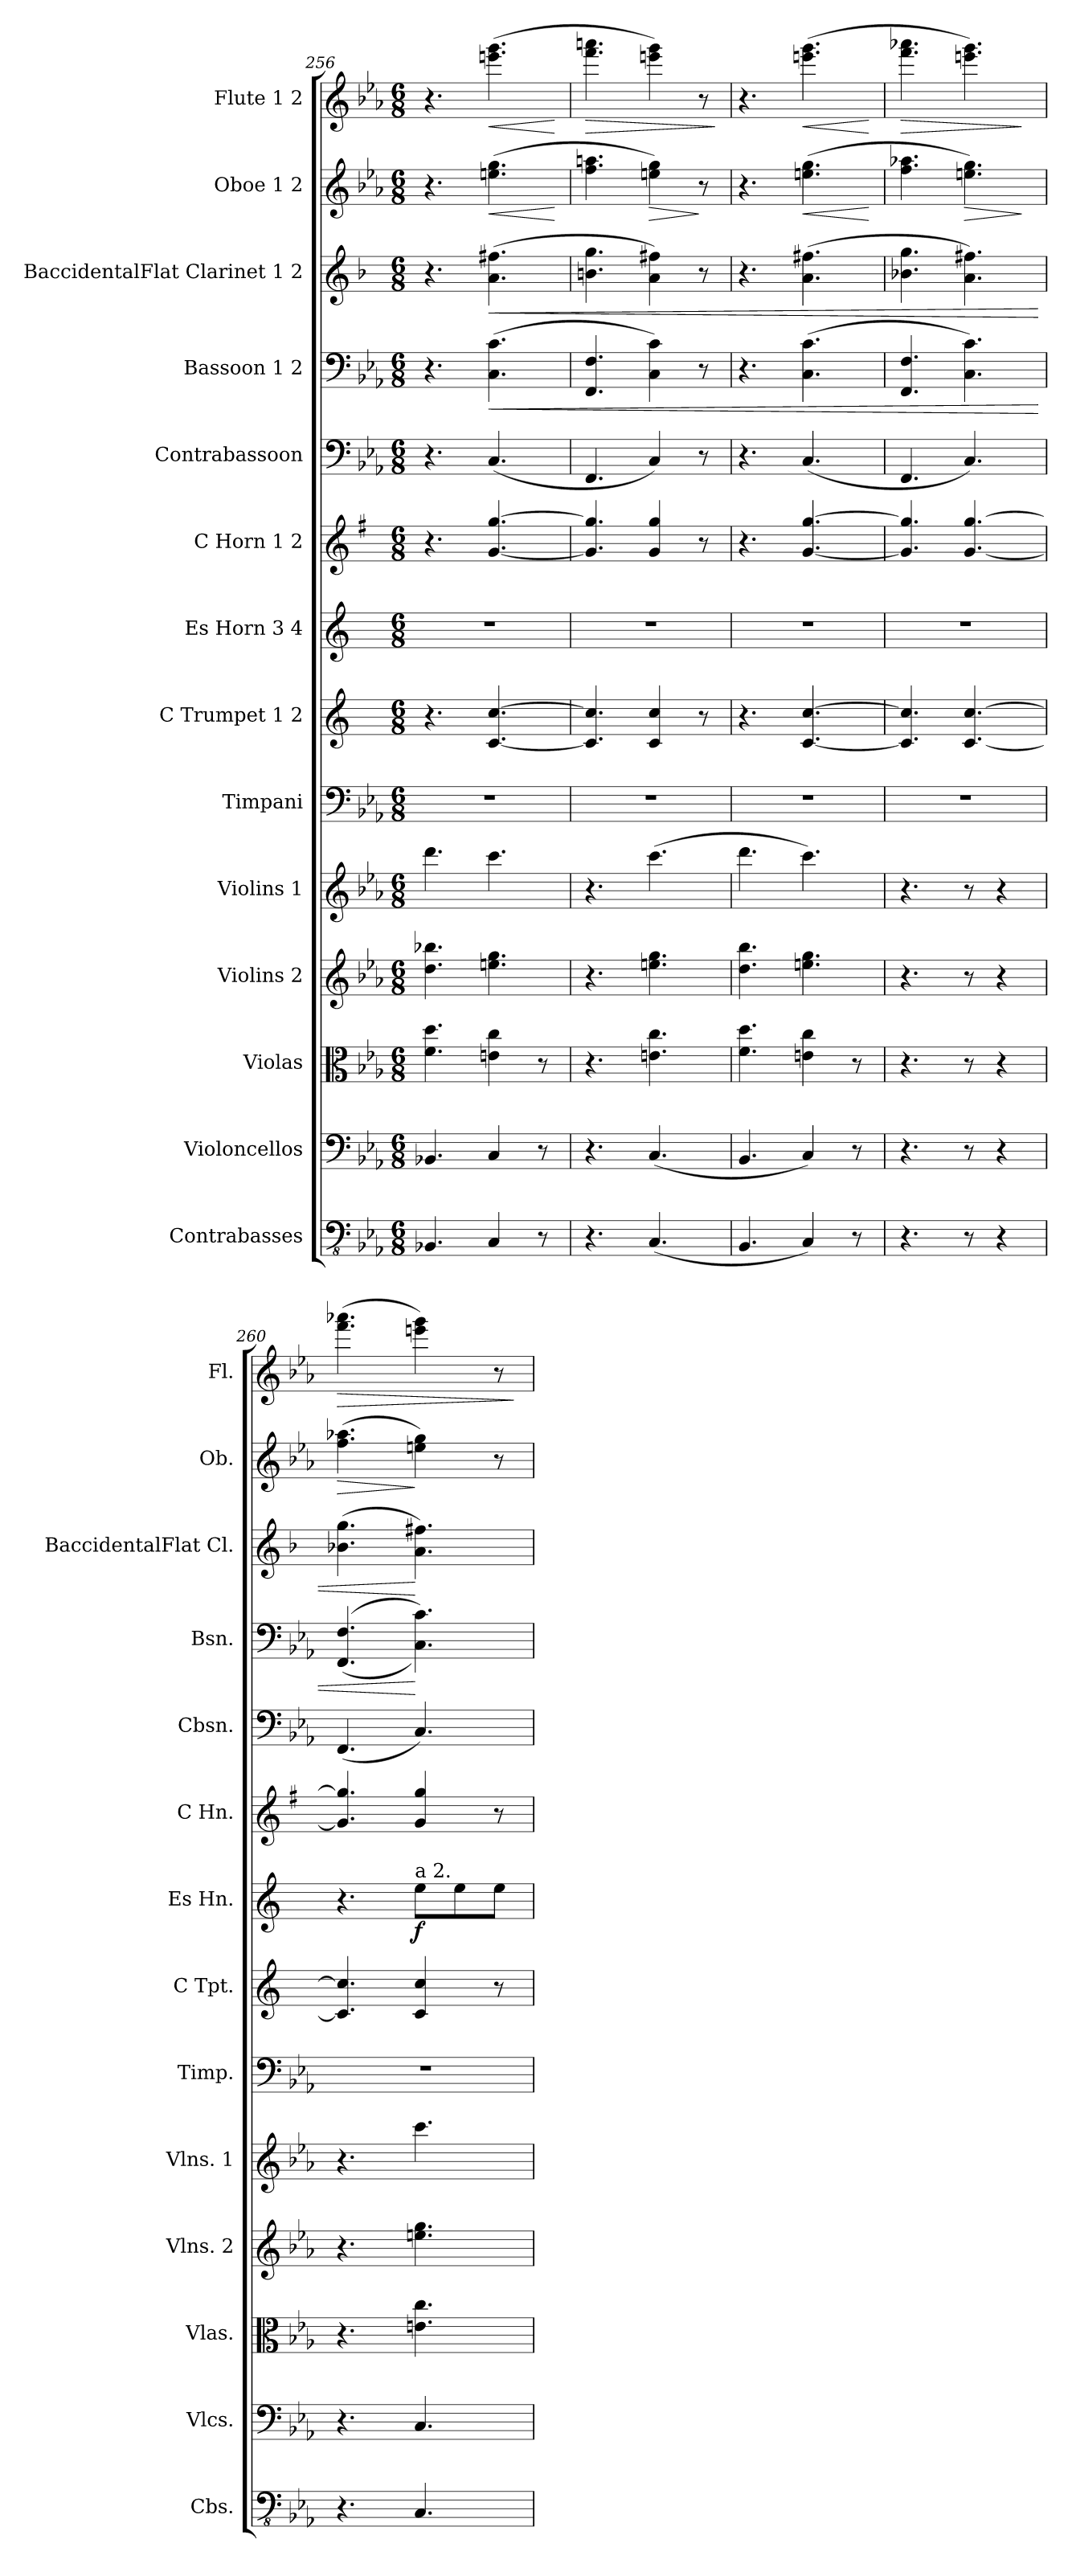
**kern	**kern	**kern	**kern	**kern	**kern	**kern	**kern	**dynam	**kern	**kern	**kern	**dynam	**kern	**dynam	**kern	**dynam	**kern	**dynam
*part14	*part13	*part12	*part11	*part10	*part9	*part8	*part7	*part7	*part6	*part5	*part4	*part4	*part3	*part3	*part2	*part2	*part1	*part1
*staff14	*staff13	*staff12	*staff11	*staff10	*staff9	*staff8	*staff7	*staff7	*staff6	*staff5	*staff4	*staff4	*staff3	*staff3	*staff2	*staff2	*staff1	*staff1
*I"Contrabasses	*I"Violoncellos	*I"Violas	*I"Violins 2	*I"Violins 1	*I"Timpani	*I"C Trumpet 1 2	*I"Es Horn 3 4	*	*I"C Horn 1 2	*I"Contrabassoon	*I"Bassoon 1 2	*	*I"BaccidentalFlat Clarinet 1 2	*	*I"Oboe 1 2	*	*I"Flute  1 2	*
*I'Cbs.	*I'Vlcs.	*I'Vlas.	*I'Vlns. 2	*I'Vlns. 1	*I'Timp.	*I'C Tpt.	*I'Es Hn.	*	*I'C Hn.	*I'Cbsn.	*I'Bsn.	*	*I'BaccidentalFlat Cl.	*	*I'Ob.	*	*I'Fl.	*
*clefFv4	*clefF4	*clefC3	*clefG2	*clefG2	*clefF4	*clefG2	*clefG2	*	*clefG2	*clefF4	*clefF4	*	*clefG2	*	*clefG2	*	*clefG2	*
*	*	*	*	*	*	*	*ITrd5c9	*	*ITrd4c7	*ITrd7c12	*	*	*ITrd1c2	*	*	*	*	*
*k[b-e-a-]	*k[b-e-a-]	*k[b-e-a-]	*k[b-e-a-]	*k[b-e-a-]	*k[b-e-a-]	*k[]	*k[b-e-a-]	*	*k[]	*k[b-e-a-]	*k[b-e-a-]	*	*k[b-e-a-]	*	*k[b-e-a-]	*	*k[b-e-a-]	*
*M6/8	*M6/8	*M6/8	*M6/8	*M6/8	*M6/8	*M6/8	*M6/8	*	*M6/8	*M6/8	*M6/8	*	*M6/8	*	*M6/8	*	*M6/8	*
=256	=256	=256	=256	=256	=256	=256	=256	=256	=256	=256	=256	=256	=256	=256	=256	=256	=256	=256
4.BBB-X/	4.BB-X/	4.f\ 4.dd\	4.dd\ 4.bb-X\	4.ddd\	2.r	4.r	2.r	.	4.r	4.r	4.r	.	4.r	.	4.r	.	4.r	.
!	!	!	!	!	!	!	!	!	!	!	!	!LO:HP:b	!	!LO:HP:b	!	!LO:HP:b	!	!LO:HP:b
4CC/	4C/	4en\ 4cc\	4.een\ 4.gg\	4.ccc\	.	[4.c/ [4.cc/	.	.	[4.c/ [4.cc/	(4.CC/	(4.C\ 4.c\	<	(4.g\ 4.een\	<	(4.een\ 4.gg\	<	(4.eeen\ 4.ggg\	<
8r	8r	8r	.	.	.	.	.	.	.	.	.	.	.	.	.	.	.	.
.	.	.	.	.	.	.	.	.	.	.	.	.	.	.	.	[	.	[
=257	=257	=257	=257	=257	=257	=257	=257	=257	=257	=257	=257	=257	=257	=257	=257	=257	=257	=257
!	!	!	!	!	!	!	!	!	!	!	!	!	!	!	!	!	!	!LO:HP:b
4.r	4.r	4.r	4.r	4.r	2.r	4.c/] 4.cc/]	2.r	.	4.c/] 4.cc/]	4.FFF/	4.FF/ 4.F/	.	4.an\ 4.ff\	.	4.ff\ 4.aan\	.	4.fff\ 4.aaan\	>
!	!	!	!	!	!	!	!	!	!	!	!	!	!	!	!	!LO:HP:b	!	!
(4.CC/	(4.C/	4.en\ 4.cc\	4.een\ 4.gg\	(4.ccc\	.	4c/ 4cc/	.	.	4c/ 4cc/	4CC/)	4C\ 4c\)	.	4g\ 4een\)	.	4een\ 4gg\)	>	4eeen\ 4ggg\)	.
.	.	.	.	.	.	8r	.	.	8r	8r	8r	.	8r	.	8r	]	8r	.
.	.	.	.	.	.	.	.	.	.	.	.	.	.	.	.	.	.	]
!!LO:PB:g=z
=258	=258	=258	=258	=258	=258	=258	=258	=258	=258	=258	=258	=258	=258	=258	=258	=258	=258	=258
4.BBB-/	4.BB-/	4.f\ 4.dd\	4.dd\ 4.bb-\	4.ddd\	2.r	4.r	2.r	.	4.r	4.r	4.r	.	4.r	.	4.r	.	4.r	.
!	!	!	!	!	!	!	!	!	!	!	!	!	!	!	!	!LO:HP:b	!	!LO:HP:b
4CC/)	4C/)	4en\ 4cc\	4.een\ 4.gg\	4.ccc\)	.	[4.c/ [4.cc/	.	.	[4.c/ [4.cc/	(4.CC/	(4.C\ 4.c\	.	(4.g\ 4.een\	.	(4.een\ 4.gg\	<	(4.eeen\ 4.ggg\	<
8r	8r	8r	.	.	.	.	.	.	.	.	.	.	.	.	.	.	.	.
.	.	.	.	.	.	.	.	.	.	.	.	.	.	.	.	[	.	[
=259	=259	=259	=259	=259	=259	=259	=259	=259	=259	=259	=259	=259	=259	=259	=259	=259	=259	=259
!	!	!	!	!	!	!	!	!	!	!	!	!	!	!	!	!	!	!LO:HP:b
4.r	4.r	4.r	4.r	4.r	2.r	4.c/] 4.cc/]	2.r	.	4.c/] 4.cc/]	4.FFF/	4.FF/ 4.F/	.	4.a-X\ 4.ff\	.	4.ff\ 4.aa-X\	.	4.fff\ 4.aaa-X\	>
!	!	!	!	!	!	!	!	!	!	!	!	!	!	!	!	!LO:HP:b	!	!
8r	8r	8r	8r	8r	.	[4.c/ [4.cc/	.	.	[4.c/ [4.cc/	4.CC/)	4.C\ 4.c\)	.	4.g\ 4.een\)	.	4.een\ 4.gg\)	>	4.eeen\ 4.ggg\)	.
4r	4r	4r	4r	4r	.	.	.	.	.	.	.	.	.	.	.	.	.	.
.	.	.	.	.	.	.	.	.	.	.	.	.	.	.	.	]	.	]
=260	=260	=260	=260	=260	=260	=260	=260	=260	=260	=260	=260	=260	=260	=260	=260	=260	=260	=260
!	!	!	!	!	!	!	!	!	!	!	!	!	!	!	!	!LO:HP:b	!	!LO:HP:b
4.r	4.r	4.r	4.r	4.r	2.r	4.c/] 4.cc/]	4.r	.	4.c/] 4.cc/]	(4.FFF/	((4.FF/ 4.F/	.	(4.a-X\ 4.ff\	.	(4.ff\ 4.aa-X\	>	(4.fff\ 4.aaa-X\	>
!	!	!	!	!	!	!	!LO:TX:a:t=a 2.	!	!	!	!	!	!	!	!	!	!	!
!	!	!	!	!	!	!	!	!LO:DY:b	!	!	!	!	!	!	!	!	!	!
4.CC/	4.C/	4.en\ 4.cc\	4.een\ 4.gg\	4.ccc\	.	4c/ 4cc/	8g\L	f	4c/ 4cc/	4.CC/)	4.C\ 4.c\))	[	4.g\ 4.een\)	[	4een\ 4gg\)	]	4eeen\ 4ggg\)	.
.	.	.	.	.	.	.	8g\	.	.	.	.	.	.	.	.	.	.	.
.	.	.	.	.	.	8r	8g\J	.	8r	.	.	.	.	.	8r	.	8r	.
.	.	.	.	.	.	.	.	.	.	.	.	.	.	.	.	.	.	]
=	=	=	=	=	=	=	=	=	=	=	=	=	=	=	=	=	=	=
*-	*-	*-	*-	*-	*-	*-	*-	*-	*-	*-	*-	*-	*-	*-	*-	*-	*-	*-
